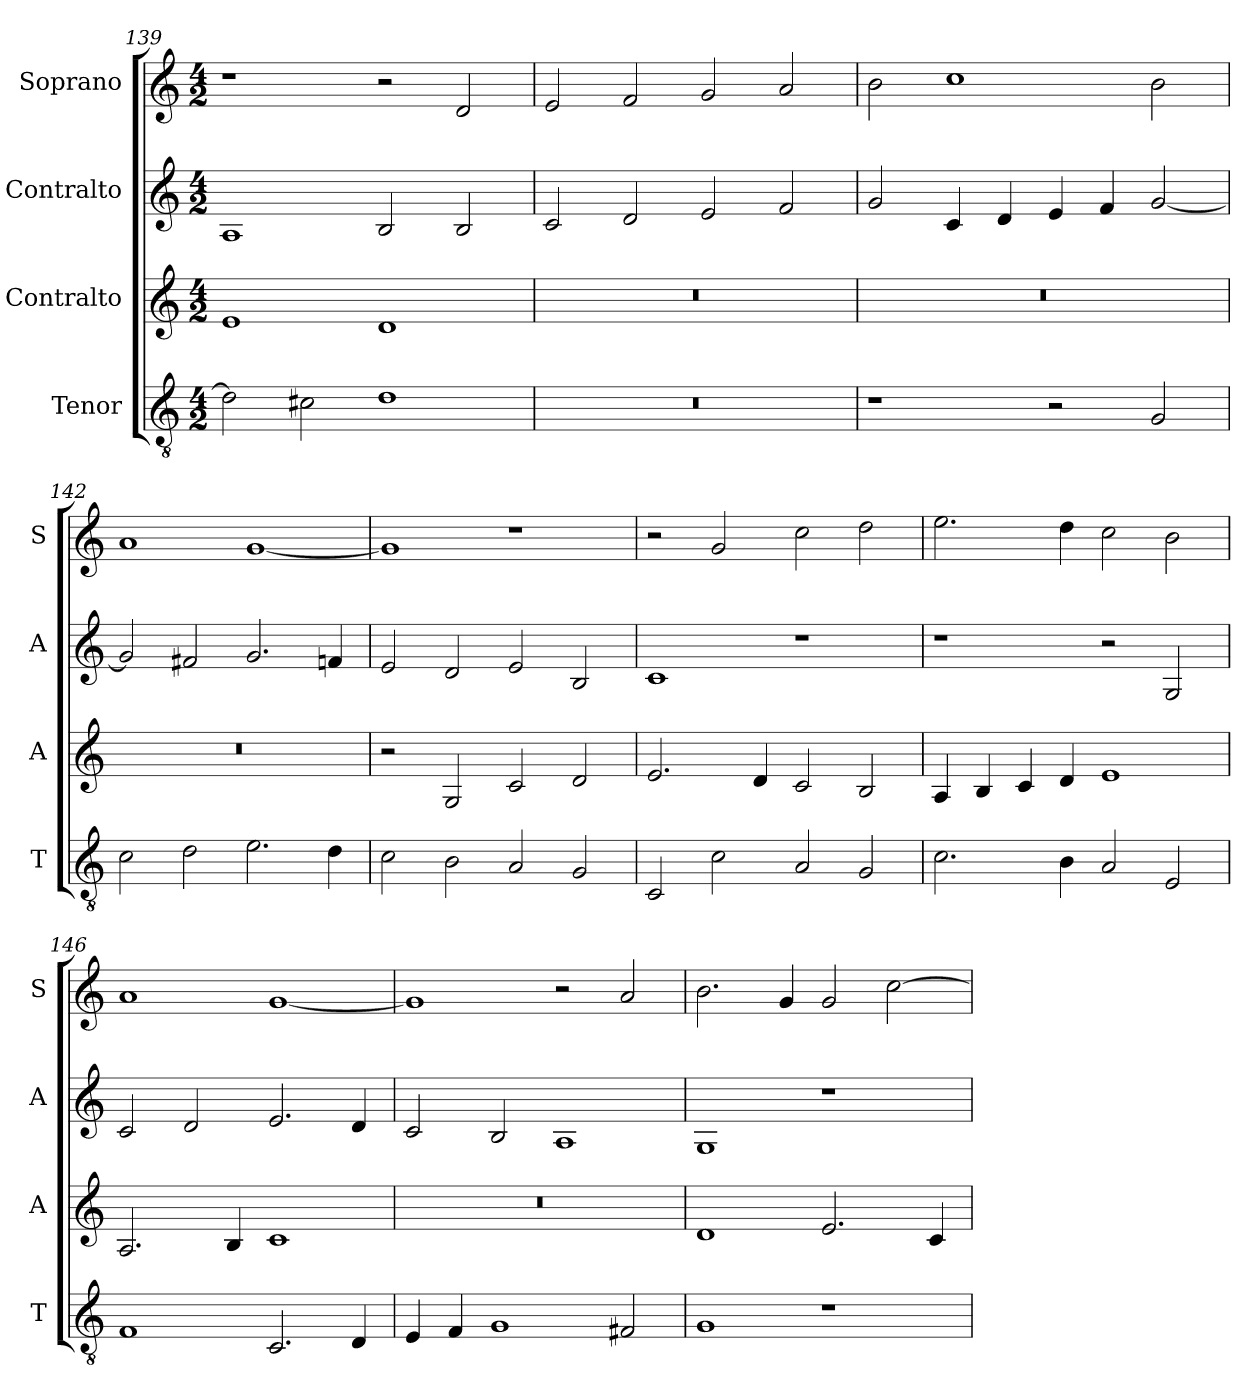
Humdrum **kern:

**kern	**kern	**kern	**kern
*part4	*part3	*part2	*part1
*staff4	*staff3	*staff2	*staff1
*I"Tenor	*I"Contralto	*I"Contralto	*I"Soprano
*I'T	*I'A	*I'A	*I'S
*clefGv2	*clefG2	*clefG2	*clefG2
*k[]	*k[]	*k[]	*k[]
*G:mix	*G:mix	*G:mix	*G:mix
*M4/2	*M4/2	*M4/2	*M4/2
=139	=139	=139	=139
2d]	1e	1A	1r
2c#X	.	.	.
1d	1d	2B	2r
.	.	2B	2d
=140	=140	=140	=140
0r	0r	2c	2e
.	.	2d	2f
.	.	2e	2g
.	.	2f	2a
=141	=141	=141	=141
1r	0r	2g	2b
.	.	4c	1cc
.	.	4d	.
2r	.	4e	.
.	.	4f	.
2G	.	[2g	2b
=142	=142	=142	=142
2c	0r	2g]	1a
2d	.	2f#X	.
2.e	.	2.g	[1g
4d	.	4fn	.
=143	=143	=143	=143
2c	2r	2e	1g]
2B	2G	2d	.
2A	2c	2e	1r
2G	2d	2B	.
=144	=144	=144	=144
2C	2.e	1c	2r
2c	.	.	2g
.	4d	.	.
2A	2c	1r	2cc
2G	2B	.	2dd
=145	=145	=145	=145
2.c	4A	1r	2.ee
.	4B	.	.
.	4c	.	.
4B	4d	.	4dd
2A	1e	2r	2cc
2E	.	2G	2b
=146	=146	=146	=146
1F	2.A	2c	1a
.	.	2d	.
.	4B	.	.
2.C	1c	2.e	[1g
4D	.	4d	.
=147	=147	=147	=147
4E	0r	2c	1g]
4F	.	.	.
1G	.	2B	.
.	.	1A	2r
2F#X	.	.	2a
=148	=148	=148	=148
1G	1d	1G	2.b
.	.	.	4g
1r	2.e	1r	2g
.	.	.	[2cc
.	4c	.	.
=	=	=	=
*-	*-	*-	*-
